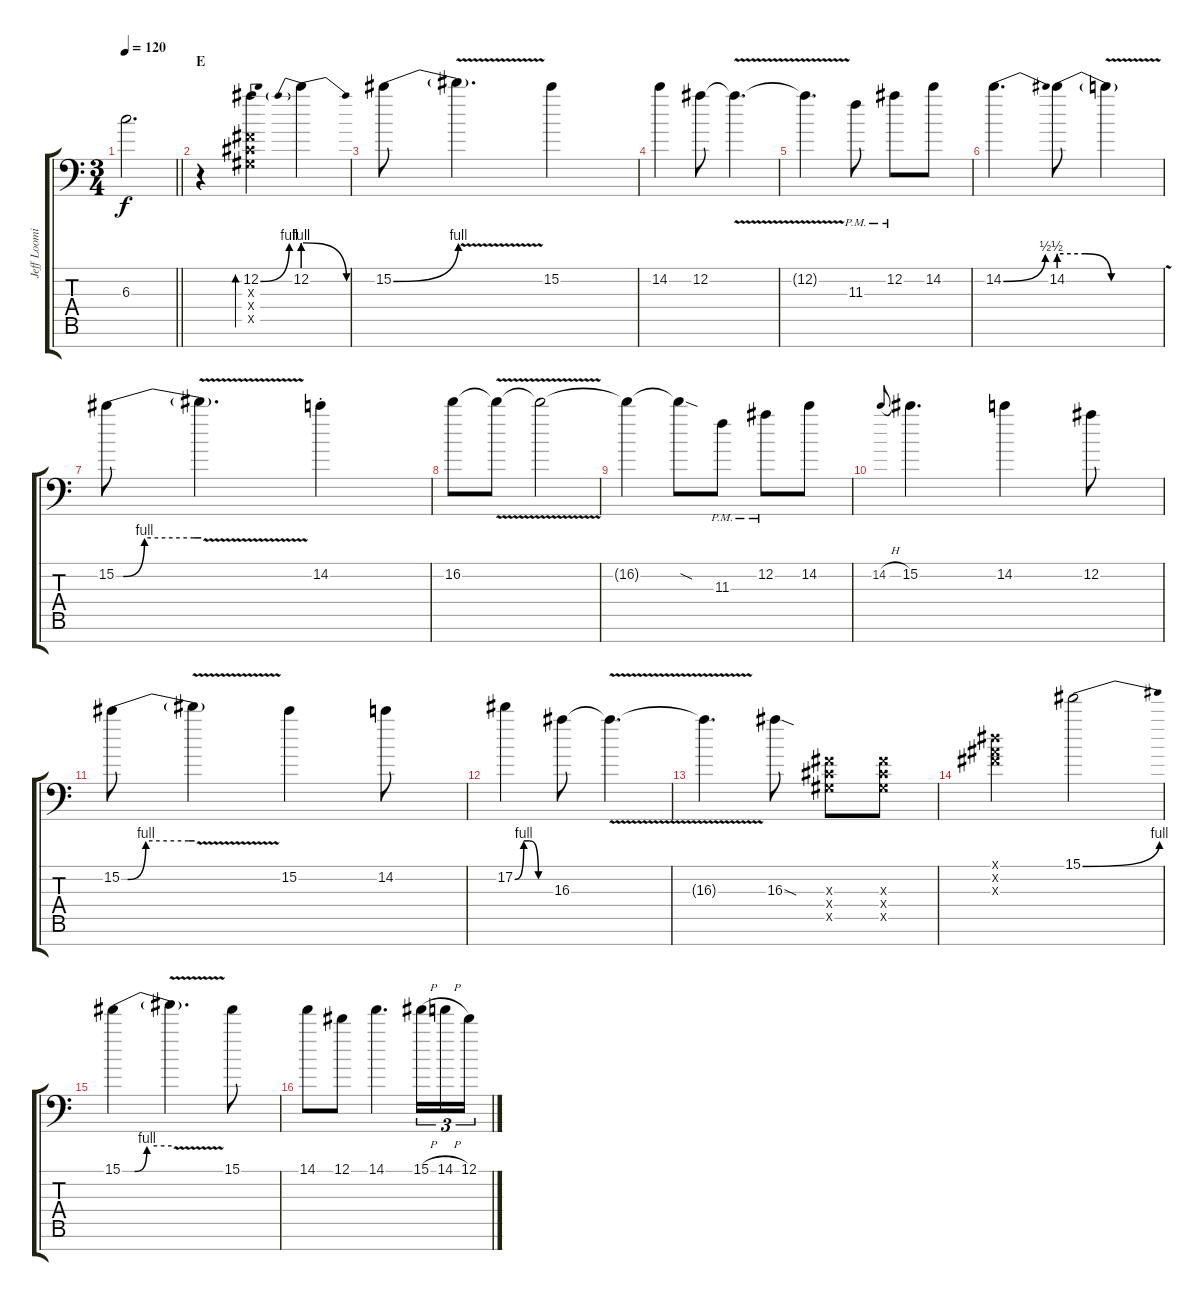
\track ("Jeff Loomis Lead" "Jeff Loomi") {instrument distortionguitar}
\staff {score tabs}
\tuning (Eb4 Bb3 Gb3 Db3 Ab2 Eb2 Bb1) {hide}
\ts (3 4)
\tempo 120
\clef f4
\barLineRight lightlight
\ks c
6.3{t}.2{d dy f} |
\section ("" "E")
r.4{volume 16} (12.2{be (bend 0 0 60 4)} 0.3{x} 0.4{x} 0.5{x}).4{bd 120} 12.2{be (prebendrelease 0 4 60 0)}.4 |
15.2{be (bend 0 0 60 4)}.8 15.2{v t}.4{d} 15.2.4 |
14.2.4 12.2.8 12.2{v t}.4{d} |
12.2{t}.4{d} 11.3{pm}.8 12.2{pm}.8 14.2.8 |
14.2{be (bend 0 0 60 2)}.4{d} 14.2{be (custom 0 2 15 2 30 0 60 0)}.8 14.2{v t}.4 |
15.2{be (custom 0 0 5 0 20 4 55 4 60 4)}.8 15.2{v t}.4{d} 14.2{st}.4 |
16.2.8 16.2{v t}.8 16.2{t}.2 |
16.2{t}.4 16.2{sod t}.8 11.3{pm}.8 12.2{pm}.8 14.2.8 |
14.2{h}.8{gr onbeat} 15.2.4{d} 14.2.4 12.2.8 |
15.2{be (custom 0 0 5 0 20 4 55 4 60 4)}.8 15.2{v t}.4 15.2.4 14.2.8 |
17.2{be (custom 0 0 15 4 25 4 40 0 60 0)}.4 16.3.8 16.3{v t}.4{d} |
16.3{t}.4{d} 16.3{sod}.8 (0.3{x} 0.4{x} 0.5{x}).8 (0.3{x} 0.4{x} 0.5{x}).8 |
(0.1{x} 0.2{x} 0.3{x}).4 15.1{be (bend 0 0 60 4)}.2 |
15.1{be (custom 0 0 15 0 30 4 60 4)}.4 15.1{v t}.4{d} 15.1.8 |
14.1.8 12.1.8 14.1.4{d} 15.1{h}.16{tu (3 2)} 14.1{h}.16{tu (3 2)} 12.1.16{tu (3 2)}
